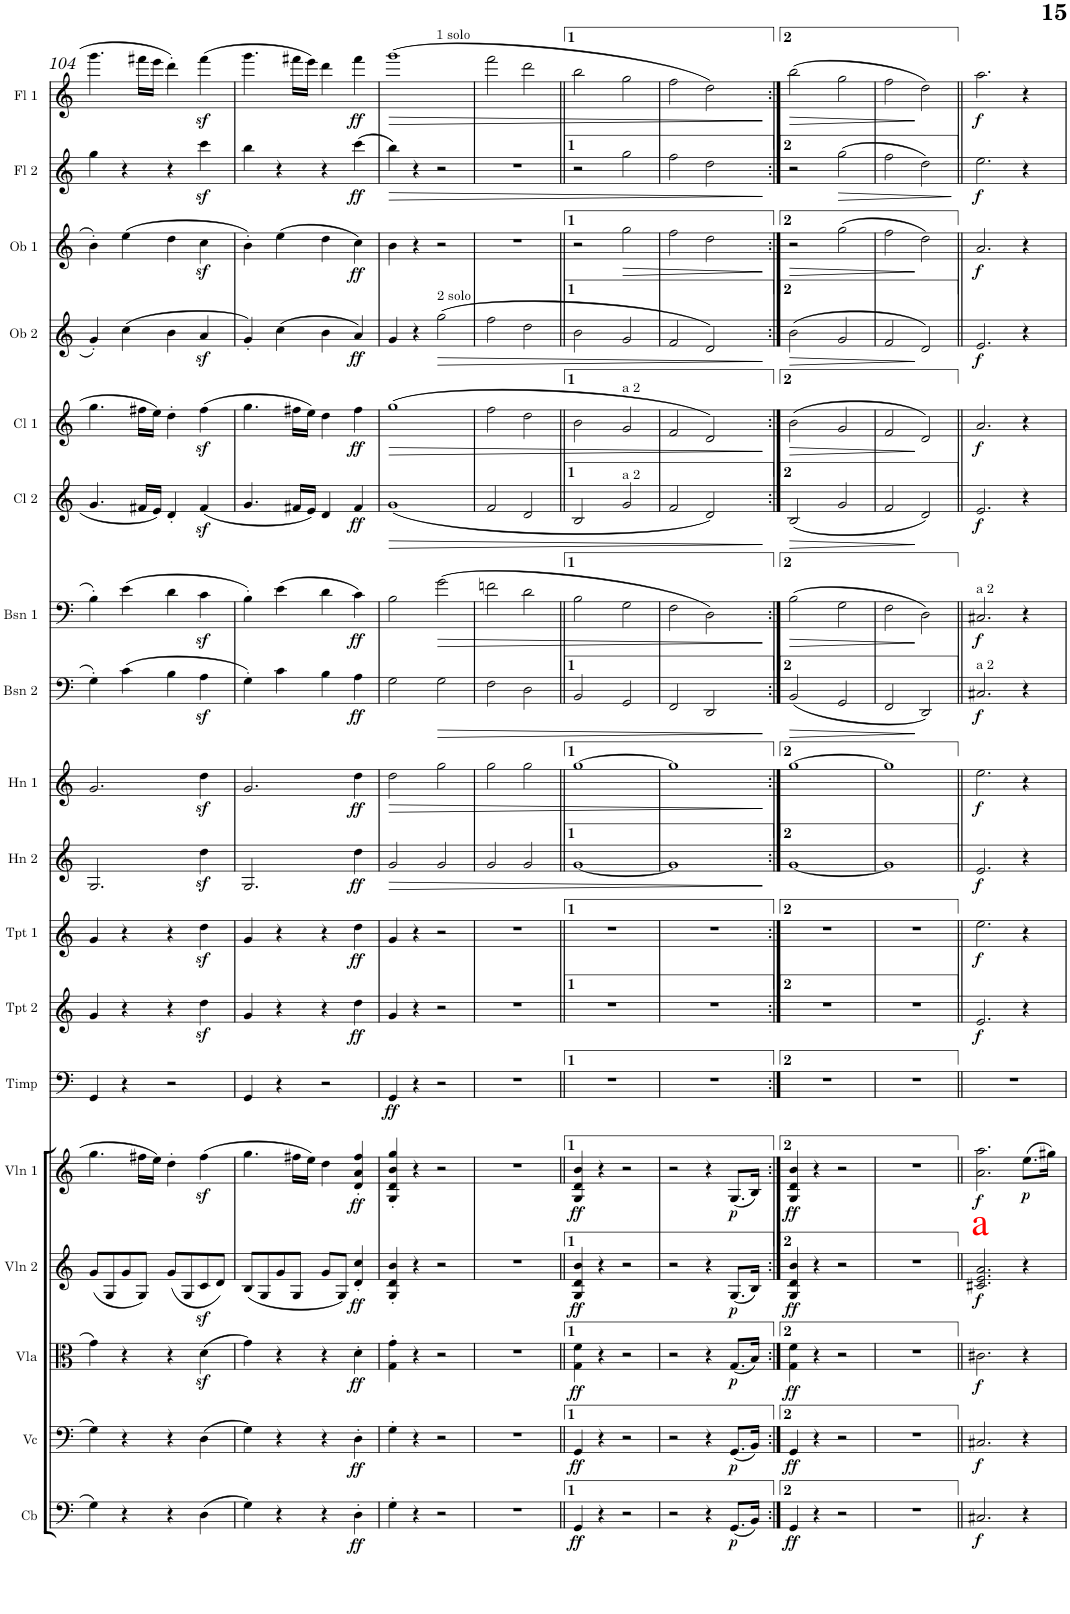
**kern	**dynam	**kern	**dynam	**kern	**dynam	**kern	**dynam	**kern	**text	**dynam	**kern	**dynam	**kern	**dynam	**kern	**dynam	**kern	**dynam	**kern	**dynam	**kern	**dynam	**kern	**dynam	**kern	**dynam	**kern	**dynam	**kern	**dynam	**kern	**dynam	**kern	**dynam	**kern	**dynam
*part18	*part18	*part17	*part17	*part16	*part16	*part15	*part15	*part14	*part14	*part14	*part13	*part13	*part12	*part12	*part11	*part11	*part10	*part10	*part9	*part9	*part8	*part8	*part7	*part7	*part6	*part6	*part5	*part5	*part4	*part4	*part3	*part3	*part2	*part2	*part1	*part1
*staff18	*staff18	*staff17	*staff17	*staff16	*staff16	*staff15	*staff15	*staff14	*staff14	*staff14	*staff13	*staff13	*staff12	*staff12	*staff11	*staff11	*staff10	*staff10	*staff9	*staff9	*staff8	*staff8	*staff7	*staff7	*staff6	*staff6	*staff5	*staff5	*staff4	*staff4	*staff3	*staff3	*staff2	*staff2	*staff1	*staff1
*I"Contrabass	*	*I"Violoncello	*	*I"Viola	*	*I"Violin 2	*	*I"Violin 1	*	*	*I"Timpani	*	*I"C Trumpet 2	*	*I"C Trumpet 1	*	*I"C Horn 2	*	*I"C Horn 1	*	*I"Bassoon 2	*	*I"Bassoon 1	*	*I"C Clarinet 2	*	*I"C Clarinet 1	*	*I"Oboe 2	*	*I"Oboe 1	*	*I"Flute 2	*	*I"Flute 1	*
*I'Cb	*	*I'Vc	*	*I'Vla	*	*I'Vln 2	*	*I'Vln 1	*	*	*I'Timp	*	*I'Tpt 2	*	*I'Tpt 1	*	*I'Hn 2	*	*I'Hn 1	*	*I'Bsn 2	*	*I'Bsn 1	*	*I'Cl 2	*	*I'Cl 1	*	*I'Ob 2	*	*I'Ob 1	*	*I'Fl 2	*	*I'Fl 1	*
!!LO:PB:g=z
*clefF4	*	*clefF4	*	*clefC3	*	*clefG2	*	*clefG2	*	*	*clefF4	*	*clefG2	*	*clefG2	*	*clefG2	*	*clefG2	*	*clefF4	*	*clefF4	*	*clefG2	*	*clefG2	*	*clefG2	*	*clefG2	*	*clefG2	*	*clefG2	*
*Trd7c12	*	*	*	*	*	*	*	*	*	*	*	*	*Trd1c2	*	*Trd1c2	*	*Trd7c12	*	*Trd7c12	*	*	*	*	*	*Trd1c2	*	*Trd1c2	*	*	*	*	*	*	*	*	*
*k[]	*	*k[]	*	*k[]	*	*k[]	*	*k[]	*	*	*k[]	*	*k[]	*	*k[]	*	*k[]	*	*k[]	*	*k[]	*	*k[]	*	*k[]	*	*k[]	*	*k[]	*	*k[]	*	*k[]	*	*k[]	*
*M2/2	*	*M2/2	*	*M2/2	*	*M2/2	*	*M2/2	*	*	*M2/2	*	*M2/2	*	*M2/2	*	*M2/2	*	*M2/2	*	*M2/2	*	*M2/2	*	*M2/2	*	*M2/2	*	*M2/2	*	*M2/2	*	*M2/2	*	*M2/2	*
*met(c|)	*	*met(c|)	*	*met(c|)	*	*met(c|)	*	*met(c|)	*	*	*met(c|)	*	*met(c|)	*	*met(c|)	*	*met(c|)	*	*met(c|)	*	*met(c|)	*	*met(c|)	*	*met(c|)	*	*met(c|)	*	*met(c|)	*	*met(c|)	*	*met(c|)	*	*met(c|)	*
=104	=104	=104	=104	=104	=104	=104	=104	=104	=104	=104	=104	=104	=104	=104	=104	=104	=104	=104	=104	=104	=104	=104	=104	=104	=104	=104	=104	=104	=104	=104	=104	=104	=104	=104	=104	=104
4G\	.	4G\	.	4g\	.	(8g/L	.	4.gg\	.	.	4GG/	.	4g/	.	4g/	.	2.G/	.	2.g/	.	4G'\	.	4B'\	.	4.g/	.	4.gg\	.	4g'/	.	4b'\	.	4gg\	.	4.ggg\	.
.	.	.	.	.	.	8G/	.	.	.	.	.	.	.	.	.	.	.	.	.	.	.	.	.	.	.	.	.	.	.	.	.	.	.	.	.	.
4r	.	4r	.	4r	.	8g/	.	.	.	.	4r	.	4r	.	4r	.	.	.	.	.	(4c\	.	(4e\	.	.	.	.	.	(4cc\	.	(4ee\	.	4r	.	.	.
.	.	.	.	.	.	8G/J)	.	16ff#X\LL	.	.	.	.	.	.	.	.	.	.	.	.	.	.	.	.	16f#X/LL	.	16ff#X\LL	.	.	.	.	.	.	.	16fff#X\LL	.
.	.	.	.	.	.	.	.	16ee\JJ	.	.	.	.	.	.	.	.	.	.	.	.	.	.	.	.	16e/JJ	.	16ee\JJ	.	.	.	.	.	.	.	16eee\JJ	.
4r	.	4r	.	4r	.	(8g/L	.	4dd'\	.	.	2r	.	4r	.	4r	.	.	.	.	.	4B\	.	4d\	.	4d'/	.	4dd'\	.	4b\	.	4dd\	.	4r	.	4ddd'\	.
.	.	.	.	.	.	8G/	.	.	.	.	.	.	.	.	.	.	.	.	.	.	.	.	.	.	.	.	.	.	.	.	.	.	.	.	.	.
(4D\	.	(4D\	.	(4dz<\	.	8cz</	.	(4ff#z<\	.	.	.	.	4ddz<\	.	4ddz<\	.	4ddz<\	.	4ddz<\	.	4Az<\	.	4cz<\	.	(4f#z</	.	(4ff#z<\	.	4az</	.	4ccz<\	.	4cccz<\	.	(4fff#z<\	.
.	.	.	.	.	.	8d/J)	.	.	.	.	.	.	.	.	.	.	.	.	.	.	.	.	.	.	.	.	.	.	.	.	.	.	.	.	.	.
=105	=105	=105	=105	=105	=105	=105	=105	=105	=105	=105	=105	=105	=105	=105	=105	=105	=105	=105	=105	=105	=105	=105	=105	=105	=105	=105	=105	=105	=105	=105	=105	=105	=105	=105	=105	=105
4G\)	.	4G\)	.	4g\)	.	(8B/L	.	4.gg\	.	.	4GG/	.	4g/	.	4g/	.	2.G/	.	2.g/	.	4G'\)	.	4B'\)	.	4.g/	.	4.gg\	.	4g'/)	.	4b'\)	.	4bb\	.	4.ggg\	.
.	.	.	.	.	.	8G/	.	.	.	.	.	.	.	.	.	.	.	.	.	.	.	.	.	.	.	.	.	.	.	.	.	.	.	.	.	.
4r	.	4r	.	4r	.	8g/	.	.	.	.	4r	.	4r	.	4r	.	.	.	.	.	4c\	.	(4e\	.	.	.	.	.	(4cc\	.	(4ee\	.	4r	.	.	.
.	.	.	.	.	.	8G/J	.	16ff#X\LL	.	.	.	.	.	.	.	.	.	.	.	.	.	.	.	.	16f#X/LL	.	16ff#X\LL	.	.	.	.	.	.	.	16fff#X\LL	.
.	.	.	.	.	.	.	.	16ee\JJ)	.	.	.	.	.	.	.	.	.	.	.	.	.	.	.	.	16e/JJ)	.	16ee\JJ)	.	.	.	.	.	.	.	16eee\JJ)	.
4r	.	4r	.	4r	.	8g/L	.	4dd\	.	.	2r	.	4r	.	4r	.	.	.	.	.	4B\	.	4d\	.	4d/	.	4dd\	.	4b\	.	4dd\	.	4r	.	4ddd\	.
.	.	.	.	.	.	8G/J)	.	.	.	.	.	.	.	.	.	.	.	.	.	.	.	.	.	.	.	.	.	.	.	.	.	.	.	.	.	.
!	!LO:DY:b	!	!LO:DY:b	!	!LO:DY:b	!	!LO:DY:b	!	!	!LO:DY:b	!	!	!	!LO:DY:b	!	!LO:DY:b	!	!LO:DY:b	!	!LO:DY:b	!	!LO:DY:b	!	!LO:DY:b	!	!LO:DY:b	!	!LO:DY:b	!	!LO:DY:b	!	!LO:DY:b	!	!LO:DY:b	!	!LO:DY:b
4D'\	ff	4D'\	ff	4d'\	ff	4d/' 4cc/'	ff	4d/' 4a/' 4ff#/'	.	ff	.	.	4dd\	ff	4dd\	ff	4dd\	ff	4dd\	ff	4A\	ff	4c\)	ff	4f#/	ff	4ff#\	ff	4a/)	ff	4cc\)	ff	(4ccc\	ff	4fff#\	ff
=106	=106	=106	=106	=106	=106	=106	=106	=106	=106	=106	=106	=106	=106	=106	=106	=106	=106	=106	=106	=106	=106	=106	=106	=106	=106	=106	=106	=106	=106	=106	=106	=106	=106	=106	=106	=106
!	!	!	!	!	!	!	!	!	!	!	!	!LO:DY:b	!	!	!	!	!	!LO:HP:b	!	!LO:HP:b	!	!	!	!	!	!LO:HP:b	!	!LO:HP:b	!	!	!	!	!	!LO:HP:b	!	!LO:HP:b
*	*	*	*	*	*	*	*	*	*	*	*	*	*	*	*	*	*	*	*	*	*	*	*	*	*	*	*	*	*	*	*	*	*	*	*^	*
4G'\	.	4G'\	.	4G\' 4g\'	.	4G/' 4d/' 4b/'	.	4G/' 4d/' 4b/' 4gg/'	.	.	4GG/	ff	4g/	.	4g/	.	2g/	>	2dd\	>	2G\	.	2B\	.	(1g	>	(1gg	>	4g/	.	4b\	.	4bb\)	>	(1ggg	2ryy	>
4r	.	4r	.	4r	.	4r	.	4r	.	.	4r	.	4r	.	4r	.	.	.	.	.	.	.	.	.	.	.	.	.	4r	.	4r	.	4r	.	.	.	.
!	!	!	!	!	!	!	!	!	!	!	!	!	!	!	!	!	!	!	!	!	!	!	!	!	!	!	!	!	!	!	!	!	!	!	!	!LO:TX:a:t=1 solo	!
!	!	!	!	!	!	!	!	!	!	!	!	!	!	!	!	!	!	!	!	!	!	!	!	!	!	!	!	!	!LO:TX:a:t=2 solo	!	!	!	!	!	!	!	!
!	!	!	!	!	!	!	!	!	!	!	!	!	!	!	!	!	!	!	!	!	!	!LO:HP:b	!	!LO:HP:b	!	!	!	!	!	!LO:HP:b	!	!	!	!	!	!	!
2r	.	2r	.	2r	.	2r	.	2r	.	.	2r	.	2r	.	2r	.	2g/	.	2gg\	.	2G\	>	(2g\	>	.	.	.	.	(2gg\	>	2r	.	2r	.	.	2ryy	.
*	*	*	*	*	*	*	*	*	*	*	*	*	*	*	*	*	*	*	*	*	*	*	*	*	*	*	*	*	*	*	*	*	*	*	*v	*v	*
=107	=107	=107	=107	=107	=107	=107	=107	=107	=107	=107	=107	=107	=107	=107	=107	=107	=107	=107	=107	=107	=107	=107	=107	=107	=107	=107	=107	=107	=107	=107	=107	=107	=107	=107	=107	=107
1r	.	1r	.	1r	.	1r	.	1r	.	.	1r	.	1r	.	1r	.	2g/	.	2gg\	.	2F\	.	2fn\	.	2f/	.	2ff\	.	2ff\	.	1r	.	1r	.	2fff\	.
.	.	.	.	.	.	.	.	.	.	.	.	.	.	.	.	.	2g/	.	2gg\	.	2D\	.	2d\	.	2d/	.	2dd\	.	2dd\	.	.	.	.	.	2ddd\	.
=108||	=108||	=108||	=108||	=108||	=108||	=108||	=108||	=108||	=108||	=108||	=108||	=108||	=108||	=108||	=108||	=108||	=108||	=108||	=108||	=108||	=108||	=108||	=108||	=108||	=108||	=108||	=108||	=108||	=108||	=108||	=108||	=108||	=108||	=108||	=108||	=108||
!	!LO:DY:b	!	!LO:DY:b	!	!LO:DY:b	!	!LO:DY:b	!	!	!LO:DY:b	!	!	!	!	!	!	!	!	!	!	!	!	!	!	!	!	!	!	!	!	!	!	!	!	!	!
4GG/	ff	4GG/	ff	4G\ 4f\	ff	4G/ 4d/ 4b/	ff	4G/ 4d/ 4b/	.	ff	1r	.	1r	.	1r	.	[1g	.	[1gg	.	2BB/	.	2B\	.	2B/	.	2b\	.	2b\	.	2r	.	2r	.	2bb\	.
4r	.	4r	.	4r	.	4r	.	4r	.	.	.	.	.	.	.	.	.	.	.	.	.	.	.	.	.	.	.	.	.	.	.	.	.	.	.	.
!	!	!	!	!	!	!	!	!	!	!	!	!	!	!	!	!	!	!	!	!	!	!	!	!	!	!	!LO:TX:a:t=a 2	!	!	!	!	!	!	!	!	!
!	!	!	!	!	!	!	!	!	!	!	!	!	!	!	!	!	!	!	!	!	!	!	!	!	!LO:TX:a:t=a 2	!	!	!	!	!	!	!	!	!	!	!
!	!	!	!	!	!	!	!	!	!	!	!	!	!	!	!	!	!	!	!	!	!	!	!	!	!	!	!	!	!	!	!	!LO:HP:b	!	!	!	!
2r	.	2r	.	2r	.	2r	.	2r	.	.	.	.	.	.	.	.	.	.	.	.	2GG/	.	2G\	.	2g/	.	2g/	.	2g/	.	2gg\	>	2gg\	.	2gg\	.
=109	=109	=109	=109	=109	=109	=109	=109	=109	=109	=109	=109	=109	=109	=109	=109	=109	=109	=109	=109	=109	=109	=109	=109	=109	=109	=109	=109	=109	=109	=109	=109	=109	=109	=109	=109	=109
2r	.	2r	.	2r	.	2r	.	2r	.	.	1r	.	1r	.	1r	.	1g]	.	1gg]	.	2FF/	.	2F\	.	2f/	.	2f/	.	2f/	.	2ff\	.	2ff\	.	2ff\	.
4r	.	4r	.	4r	.	4r	.	4r	.	.	.	.	.	.	.	.	.	.	.	.	2DD/	.	2D\)	.	2d/)	.	2d/)	.	2d/)	.	2dd\	.	2dd\	.	2dd\)	.
!	!LO:DY:b	!	!LO:DY:b	!	!LO:DY:b	!	!LO:DY:b	!	!	!LO:DY:b	!	!	!	!	!	!	!	!	!	!	!	!	!	!	!	!	!	!	!	!	!	!	!	!	!	!
(8.GG/L	p	(8.GG/L	p	(8.G/L	p	(8.G/L	p	(8.G/L	.	p	.	.	.	.	.	.	.	.	.	.	.	.	.	.	.	.	.	.	.	.	.	.	.	.	.	.
16BB/Jk)	.	16BB/Jk)	.	16B/Jk)	.	16B/Jk)	.	16B/Jk)	.	.	.	.	.	.	.	.	.	.	.	.	.	.	.	.	.	.	.	.	.	.	.	.	.	.	.	.
.	.	.	.	.	.	.	.	.	.	.	.	.	.	.	.	.	.	]	.	]	.	]	.	]	.	]	.	]	.	]	.	]	.	]	.	]
=110:|!	=110:|!	=110:|!	=110:|!	=110:|!	=110:|!	=110:|!	=110:|!	=110:|!	=110:|!	=110:|!	=110:|!	=110:|!	=110:|!	=110:|!	=110:|!	=110:|!	=110:|!	=110:|!	=110:|!	=110:|!	=110:|!	=110:|!	=110:|!	=110:|!	=110:|!	=110:|!	=110:|!	=110:|!	=110:|!	=110:|!	=110:|!	=110:|!	=110:|!	=110:|!	=110:|!	=110:|!
!	!LO:DY:b	!	!LO:DY:b	!	!LO:DY:b	!	!LO:DY:b	!	!	!LO:DY:b	!	!	!	!	!	!	!	!	!	!	!	!LO:HP:b	!	!LO:HP:b	!	!LO:HP:b	!	!LO:HP:b	!	!LO:HP:b	!	!LO:HP:b	!	!	!	!LO:HP:b
4GG/	ff	4GG/	ff	4G\ 4f\	ff	4G/ 4d/ 4b/	ff	4G/ 4d/ 4b/	.	ff	1r	.	1r	.	1r	.	[1g	.	[1gg	.	(2BB/	>	(2B\	>	(2B/	>	(2b\	>	(2b\	>	2r	>	2r	.	(2bb\	>
4r	.	4r	.	4r	.	4r	.	4r	.	.	.	.	.	.	.	.	.	.	.	.	.	.	.	.	.	.	.	.	.	.	.	.	.	.	.	.
!	!	!	!	!	!	!	!	!	!	!	!	!	!	!	!	!	!	!	!	!	!	!	!	!	!	!	!	!	!	!	!	!	!	!LO:HP:b	!	!
2r	.	2r	.	2r	.	2r	.	2r	.	.	.	.	.	.	.	.	.	.	.	.	2GG/	.	2G\	.	2g/	.	2g/	.	2g/	.	(2gg\	.	(2gg\	>	2gg\	.
=111	=111	=111	=111	=111	=111	=111	=111	=111	=111	=111	=111	=111	=111	=111	=111	=111	=111	=111	=111	=111	=111	=111	=111	=111	=111	=111	=111	=111	=111	=111	=111	=111	=111	=111	=111	=111
1r	.	1r	.	1r	.	1r	.	1r	.	.	1r	.	1r	.	1r	.	1g]	.	1gg]	.	2FF/	.	2F\	.	2f/	.	2f/	.	2f/	.	2ff\	.	2ff\	.	2ff\	.
.	.	.	.	.	.	.	.	.	.	.	.	.	.	.	.	.	.	.	.	.	2DD/)	]	2D\)	]	2d/)	]	2d/)	]	2d/)	]	2dd\)	]	2dd\)	.	2dd\)	]
.	.	.	.	.	.	.	.	.	.	.	.	.	.	.	.	.	.	.	.	.	.	.	.	.	.	.	.	.	.	.	.	.	.	]	.	.
=112||	=112||	=112||	=112||	=112||	=112||	=112||	=112||	=112||	=112||	=112||	=112||	=112||	=112||	=112||	=112||	=112||	=112||	=112||	=112||	=112||	=112||	=112||	=112||	=112||	=112||	=112||	=112||	=112||	=112||	=112||	=112||	=112||	=112||	=112||	=112||	=112||
!	!	!	!	!	!	!	!	!	!	!	!	!	!	!	!	!	!	!	!	!	!	!	!LO:TX:a:t=a 2	!	!	!	!	!	!	!	!	!	!	!	!	!
!	!	!	!	!	!	!	!	!	!	!	!	!	!	!	!	!	!	!	!	!	!LO:TX:a:t=a 2	!	!	!	!	!	!	!	!	!	!	!	!	!	!	!
!	!LO:DY:b	!	!LO:DY:b	!	!LO:DY:b	!	!LO:DY:b	!	!LO:LY:b:color=#FF0000	!LO:DY:b	!	!	!	!LO:DY:b	!	!LO:DY:b	!	!LO:DY:b	!	!LO:DY:b	!	!LO:DY:b	!	!LO:DY:b	!	!LO:DY:b	!	!LO:DY:b	!	!LO:DY:b	!	!LO:DY:b	!	!LO:DY:b	!	!LO:DY:b
2.C#X/	f	2.C#X/	f	2.c#X\	f	2.c#X/ 2.e/ 2.a/	f	2.a\ 2.aa\	a	f	1r	.	2.e/	f	2.ee\	f	2.e/	f	2.ee\	f	2.C#X/	f	2.C#X/	f	2.e/	f	2.a/	f	2.e/	f	2.a/	f	2.ee\	f	2.aa\	f
!	!	!	!	!	!	!	!	!	!	!LO:DY:b	!	!	!	!	!	!	!	!	!	!	!	!	!	!	!	!	!	!	!	!	!	!	!	!	!	!
4r	.	4r	.	4r	.	4r	.	(8.ee\L	.	p	.	.	4r	.	4r	.	4r	.	4r	.	4r	.	4r	.	4r	.	4r	.	4r	.	4r	.	4r	.	4r	.
.	.	.	.	.	.	.	.	16gg#X\Jk)	.	.	.	.	.	.	.	.	.	.	.	.	.	.	.	.	.	.	.	.	.	.	.	.	.	.	.	.
=	=	=	=	=	=	=	=	=	=	=	=	=	=	=	=	=	=	=	=	=	=	=	=	=	=	=	=	=	=	=	=	=	=	=	=	=
*-	*-	*-	*-	*-	*-	*-	*-	*-	*-	*-	*-	*-	*-	*-	*-	*-	*-	*-	*-	*-	*-	*-	*-	*-	*-	*-	*-	*-	*-	*-	*-	*-	*-	*-	*-	*-
